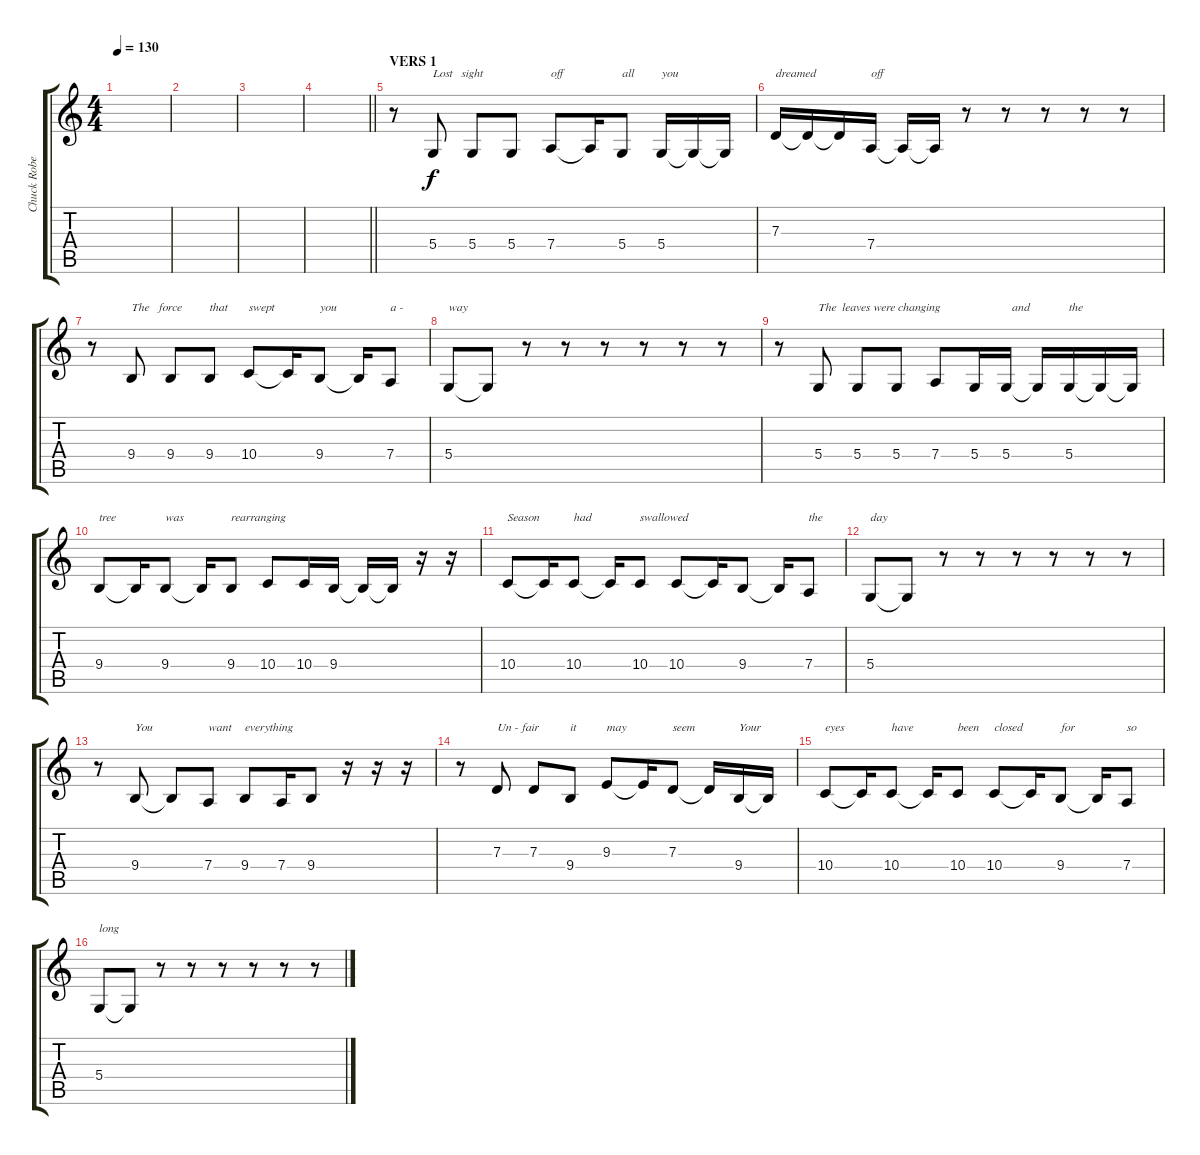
\track ("Chuck Robertson" "Chuck Robe") {instrument acousticgrandpiano}
\staff {score tabs}
\tuning (E4 B3 G3 D3 A2 E2) {hide}
\ts (4 4)
\tempo 130
\clef g2
\ks c
|
|
|
\barLineRight lightlight
|
\section ("" "VERS 1")
r.8 5.4.8{txt "Lost   sight   "} 5.4.8 5.4.8 7.4.8{txt "off"} 7.4{t}.16 5.4.8{txt "all"} 5.4.16{txt "you"} 5.4{t}.16 5.4{t}.16 |
7.3.16{txt "dreamed"} 7.3{t}.16 7.3{t}.16 7.4.16{txt "off"} 7.4{t}.16 7.4{t}.16 r.8 r.8 r.8 r.8 r.8 |
r.8 9.4.8{txt "The   force"} 9.4.8 9.4.8{txt "that"} 10.4.8{txt "swept"} 10.4{t}.16 9.4.8{txt "you"} 9.4{t}.16 7.4.8{txt "a -"} |
5.4.8{txt "way"} 5.4{t}.8 r.8 r.8 r.8 r.8 r.8 r.8 |
r.8 5.4.8{txt "The  leaves were changing"} 5.4.8 5.4.8 7.4.8 5.4.16 5.4.16{txt "  and"} 5.4{t}.16 5.4.16{txt "the"} 5.4{t}.16 5.4{t}.16 |
9.4.8{txt "tree"} 9.4{t}.16 9.4.8{txt "was"} 9.4{t}.16 9.4.8{txt "rearranging"} 10.4.8 10.4.16 9.4.16 9.4{t}.16 9.4{t}.16 r.16 r.16 |
10.4.8{txt "Season "} 10.4{t}.16 10.4.8{txt "had"} 10.4{t}.16 10.4.8{txt "swallowed"} 10.4.8 10.4{t}.16 9.4.8 9.4{t}.16 7.4.8{txt "the"} |
5.4.8{txt "day"} 5.4{t}.8 r.8 r.8 r.8 r.8 r.8 r.8 |
r.8 9.4.8{txt "You"} 9.4{t}.8 7.4.8{txt "want"} 9.4.8{txt "everything"} 7.4.16 9.4.8 r.16 r.16 r.16 |
r.8 7.3.8{txt "Un - fair"} 7.3.8 9.4.8{txt "it"} 9.3.8{txt "may"} 9.3{t}.16 7.3.8{txt "seem"} 7.3{t}.16 9.4.16{txt "Your"} 9.4{t}.16 |
10.4.8{txt "eyes"} 10.4{t}.16 10.4.8{txt "have"} 10.4{t}.16 10.4.8{txt "been"} 10.4.8{txt "closed"} 10.4{t}.16 9.4.8{txt "for"} 9.4{t}.16 7.4.8{txt "so"} |
5.4.8{txt "long"} 5.4{t}.8 r.8 r.8 r.8 r.8 r.8 r.8
